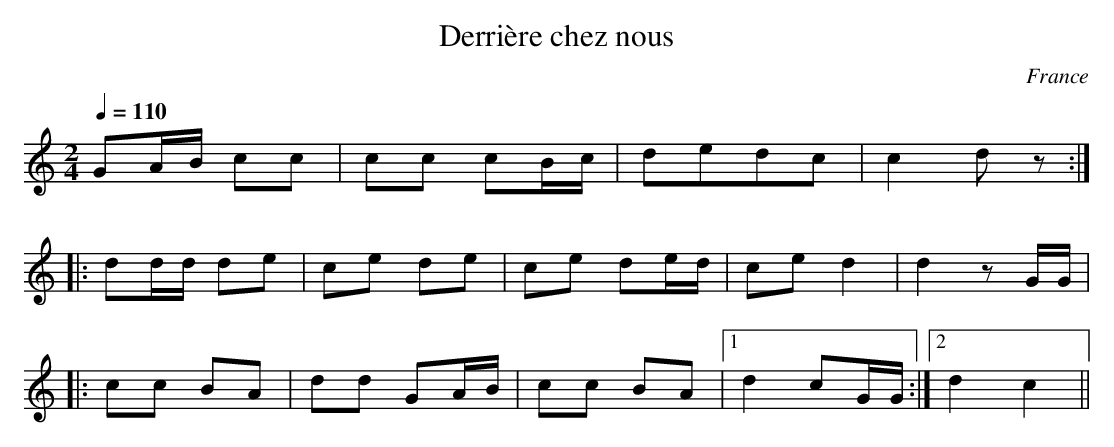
X:1
T:Derrière chez nous
O:France
M:2/4
L:1/8
Q:1/4=110
K:C
GA/2B/2 cc|cc cB/2c/2|dedc|c2d z:|
|:dd/2d/2 de|ce de|ce de/2d/2|ce d2|d2 z G/2G/2|
|:cc BA|dd GA/2B/2|cc BA|1d2 cG/2G/2:|2d2c2||
